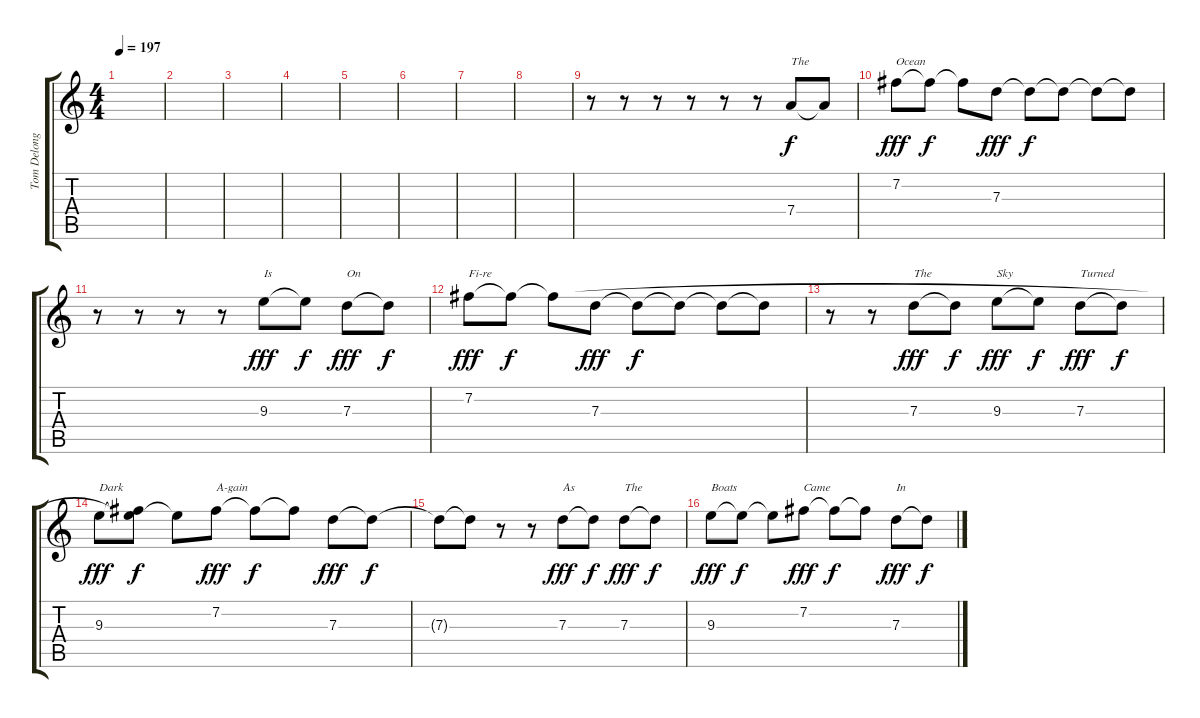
\track ("Tom Delonge Vocals" "Tom Delong") {instrument contrabass}
\staff {score tabs}
\tuning (E4 B3 G3 D3 A2 E2) {hide}
\ts (4 4)
\tempo 197
\clef g2
\ks c
|
|
|
|
|
|
|
|
r.8 r.8 r.8 r.8 r.8 r.8 7.4.8{txt "The"} 7.4{t}.8{dy f} |
7.2.8{txt "Ocean" dy fff} 7.2{t}.8{dy f} 7.2{t}.8 7.3.8{dy fff} 7.3{t}.8{dy f} 7.3{t}.8 7.3{t}.8 7.3{t}.8 |
r.8 r.8 r.8 r.8 9.3.8{txt "Is" dy fff} 9.3{t}.8{dy f} 7.3.8{txt "On" dy fff} 7.3{t}.8{dy f} |
7.2.8{txt "Fi-re" dy fff} 7.2{t}.8{dy f} 7.2{t}.8 7.3.8{dy fff} 7.3{t}.8{dy f} 7.3{t}.8 7.3{t}.8 7.3{t}.8 |
r.8 r.8 7.3.8{txt "The" dy fff} 7.3{t}.8{dy f} 9.3.8{txt "Sky" dy fff} 9.3{t}.8{dy f} 7.3.8{txt "Turned" dy fff} 7.3{t}.8{dy f} |
9.3.8{txt "Dark" dy fff} (7.2{t} 9.3{t}).8{dy f} 9.3{t}.8 7.2.8{txt "A-gain" dy fff} 7.2{t}.8{dy f} 7.2{t}.8 7.3.8{dy fff} 7.3{t}.8{dy f} |
7.3{t}.8 7.3{t}.8 r.8 r.8 7.3.8{txt "As" dy fff} 7.3{t}.8{dy f} 7.3.8{txt "The" dy fff} 7.3{t}.8{dy f} |
9.3.8{txt "Boats" dy fff} 9.3{t}.8{dy f} 9.3{t}.8 7.2.8{txt "Came" dy fff} 7.2{t}.8{dy f} 7.2{t}.8 7.3.8{txt "In" dy fff} 7.3{t}.8{dy f}
